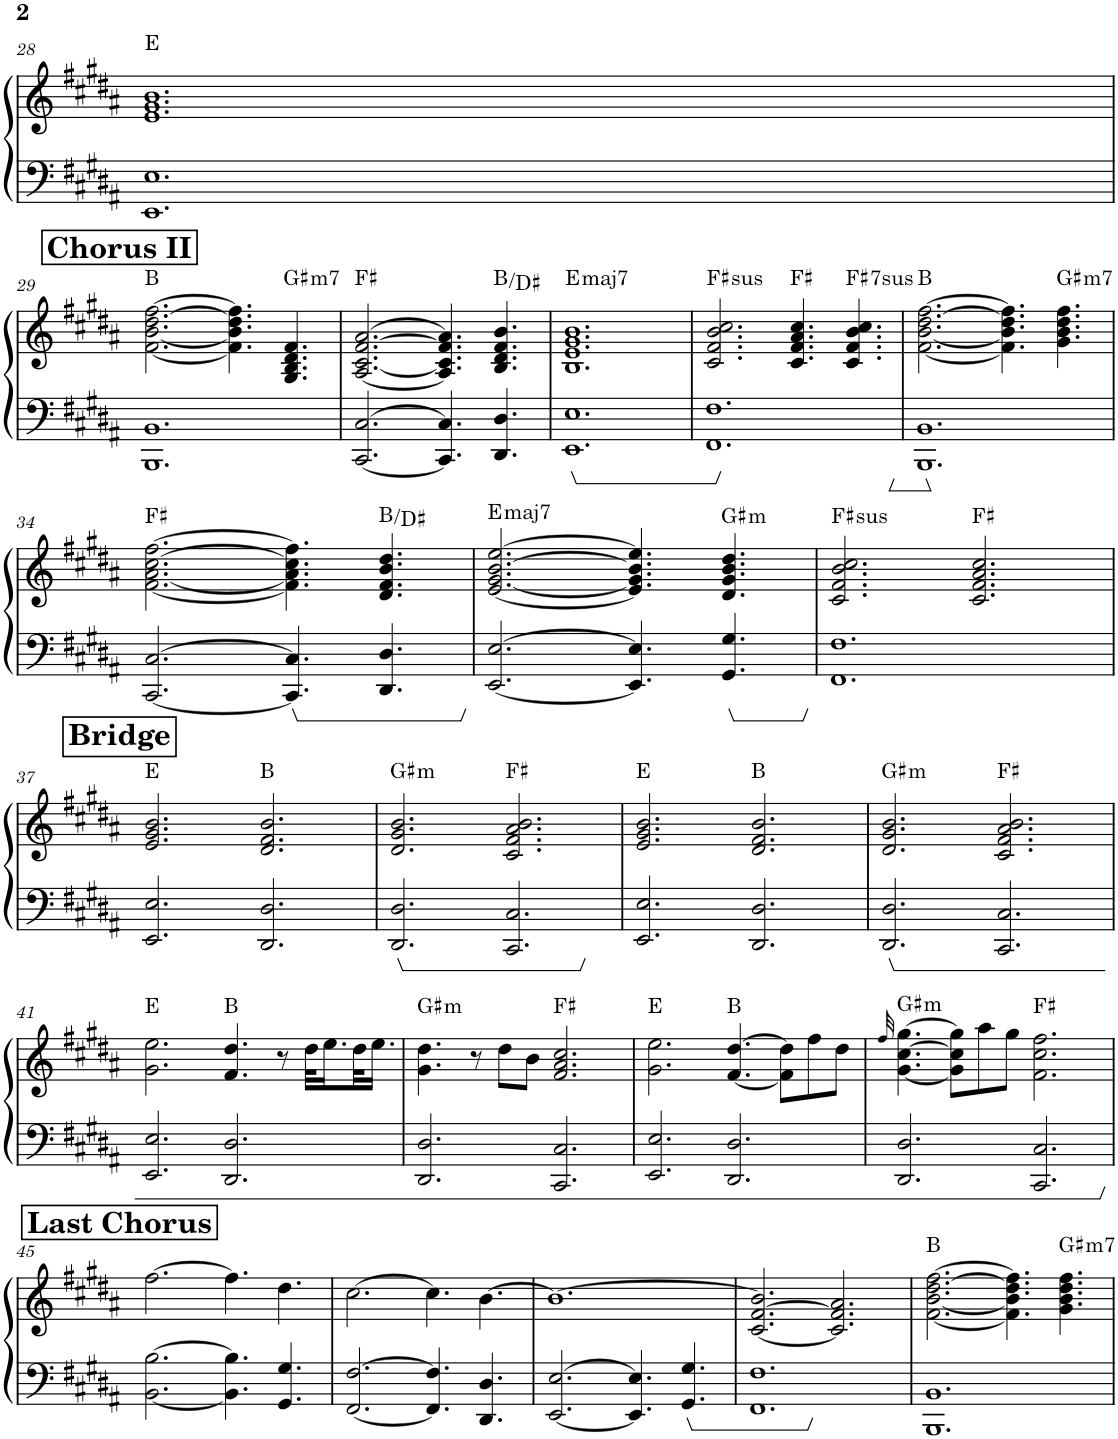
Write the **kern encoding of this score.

**kern	**kern	**harte
*part1	*part1	*part1
*staff2	*staff1	*
*I"Atmosphere Synthesizer	*	*
*I'Synth.	*	*
!!LO:PB:g=z
*clefF4	*clefG2	*
*k[f#c#g#d#a#]	*k[f#c#g#d#a#]	*
*M12/8	*M12/8	*
=28	=28	=28
1.EE 1.E	1.e 1.g# 1.b	E:maj
!!LO:LB:g=z
!!LO:REH:place=s1:a:B:cj:fs=14:t=Chorus II
=29	=29	=29
1.BBB 1.BB	[2.f#\ [2.b\ [2.dd#\ [2.ff#\	B:maj
.	4.f#\] 4.b\] 4.dd#\] 4.ff#\]	.
!	!	!LO:H:kt=m7
.	4.G#/ 4.B/ 4.d#/ 4.f#/	G#:min7
=30	=30	=30
[2.CC#/ [2.C#/	[2.A#/ [2.c#/ [2.f#/ [2.a#/	F#:maj
4.CC#/] 4.C#/]	4.A#/] 4.c#/] 4.f#/] 4.a#/]	.
4.DD#/ 4.D#/	4.B/ 4.d#/ 4.f#/ 4.b/	B:maj/3
=31	=31	=31
!	!	!LO:H:kt=maj7
1.EE 1.E	1.B 1.e 1.g# 1.b	E:maj7
=32	=32	=32
!	!	!LO:H:kt=sus
1.FF# 1.F#	2.c#/ 2.f#/ 2.b/ 2.cc#/	F#:sus4
.	4.c#/ 4.f#/ 4.a#/ 4.cc#/	F#:maj
!	!	!LO:H:kt=7sus
.	4.c#/ 4.f#/ 4.b/ 4.cc#/	F#:sus4(7)
=33	=33	=33
1.BBB 1.BB	[2.f#\ [2.b\ [2.dd#\ [2.ff#\	B:maj
.	4.f#\] 4.b\] 4.dd#\] 4.ff#\]	.
!	!	!LO:H:kt=m7
.	4.g#\ 4.b\ 4.dd#\ 4.ff#\	G#:min7
!!LO:LB:g=z
=34	=34	=34
[2.CC#/ [2.C#/	[2.f#\ [2.a#\ [2.cc#\ [2.ff#\	F#:maj
4.CC#/] 4.C#/]	4.f#\] 4.a#\] 4.cc#\] 4.ff#\]	.
4.DD#/ 4.D#/	4.d#/ 4.f#/ 4.b/ 4.dd#/	B:maj/3
=35	=35	=35
!	!	!LO:H:kt=maj7
[2.EE/ [2.E/	[2.e/ [2.g#/ [2.b/ [2.ee/	E:maj7
4.EE/] 4.E/]	4.e/] 4.g#/] 4.b/] 4.ee/]	.
!	!	!LO:H:kt=m
4.GG#/ 4.G#/	4.d#/ 4.g#/ 4.b/ 4.dd#/	G#:min
=36	=36	=36
!	!	!LO:H:kt=sus
1.FF# 1.F#	2.c#/ 2.f#/ 2.b/ 2.cc#/	F#:sus4
.	2.c#/ 2.f#/ 2.a#/ 2.cc#/	F#:maj
!!LO:LB:g=z
!!LO:REH:place=s1:a:B:cj:fs=14:t=Bridge
=37	=37	=37
2.EE/ 2.E/	2.e/ 2.g#/ 2.b/	E:maj
2.DD#/ 2.D#/	2.d#/ 2.f#/ 2.b/	B:maj
=38	=38	=38
!	!	!LO:H:kt=m
2.DD#/ 2.D#/	2.d#/ 2.g#/ 2.b/	G#:min
2.CC#/ 2.C#/	2.c#/ 2.f#/ 2.a#/ 2.b/	F#:maj
=39	=39	=39
2.EE/ 2.E/	2.e/ 2.g#/ 2.b/	E:maj
2.DD#/ 2.D#/	2.d#/ 2.f#/ 2.b/	B:maj
=40	=40	=40
!	!	!LO:H:kt=m
2.DD#/ 2.D#/	2.d#/ 2.g#/ 2.b/	G#:min
2.CC#/ 2.C#/	2.c#/ 2.f#/ 2.a#/ 2.b/	F#:maj
!!LO:LB:g=z
=41	=41	=41
2.EE/ 2.E/	2.g#\ 2.ee\	E:maj
2.DD#/ 2.D#/	4.f#/ 4.dd#/	B:maj
.	8r	.
.	32dd#\KLL	.
.	16.ee\	.
.	32dd#\K	.
.	16.ee\JJ	.
=42	=42	=42
!	!	!LO:H:kt=m
2.DD#/ 2.D#/	4.g#\ 4.dd#\	G#:min
.	8r	.
.	8dd#\L	.
.	8b\J	.
2.CC#/ 2.C#/	2.f#/ 2.a#/ 2.cc#/	F#:maj
=43	=43	=43
2.EE/ 2.E/	2.g#\ 2.ee\	E:maj
2.DD#/ 2.D#/	[4.f#/ [4.dd#/	B:maj
.	8f#\] 8dd#\]L	.
.	8ff#\	.
.	8dd#\J	.
=44	=44	=44
.	32qff#/	.
!	!	!LO:H:kt=m
2.DD#/ 2.D#/	[4.g#\ [4.cc#\ [4.gg#\	G#:min
.	8g#\] 8cc#\] 8gg#\]L	.
.	8aa#\	.
.	8gg#\J	.
2.CC#/ 2.C#/	2.f#\ 2.cc#\ 2.ff#\	F#:maj
!!LO:LB:g=z
!!LO:REH:place=s1:a:B:cj:fs=14:t=Last Chorus
=45	=45	=45
[2.BB\ [2.B\	[2.ff#\	.
4.BB\] 4.B\]	4.ff#\]	.
4.GG#/ 4.G#/	4.dd#\	.
=46	=46	=46
[2.FF#/ [2.F#/	[2.cc#\	.
4.FF#/] 4.F#/]	4.cc#\]	.
4.DD#/ 4.D#/	[4.b\	.
=47	=47	=47
[2.EE/ [2.E/	1.b_	.
4.EE/] 4.E/]	.	.
4.GG#/ 4.G#/	.	.
=48	=48	=48
1.FF# 1.F#	[2.c#/ [2.f#/ 2.b/]	.
.	2.c#/] 2.f#/] 2.a#/	.
=49	=49	=49
1.BBB 1.BB	[2.f#\ [2.b\ [2.dd#\ [2.ff#\	B:maj
.	4.f#\] 4.b\] 4.dd#\] 4.ff#\]	.
!	!	!LO:H:kt=m7
.	4.g#\ 4.b\ 4.dd#\ 4.ff#\	G#:min7
=	=	=
*-	*-	*-
